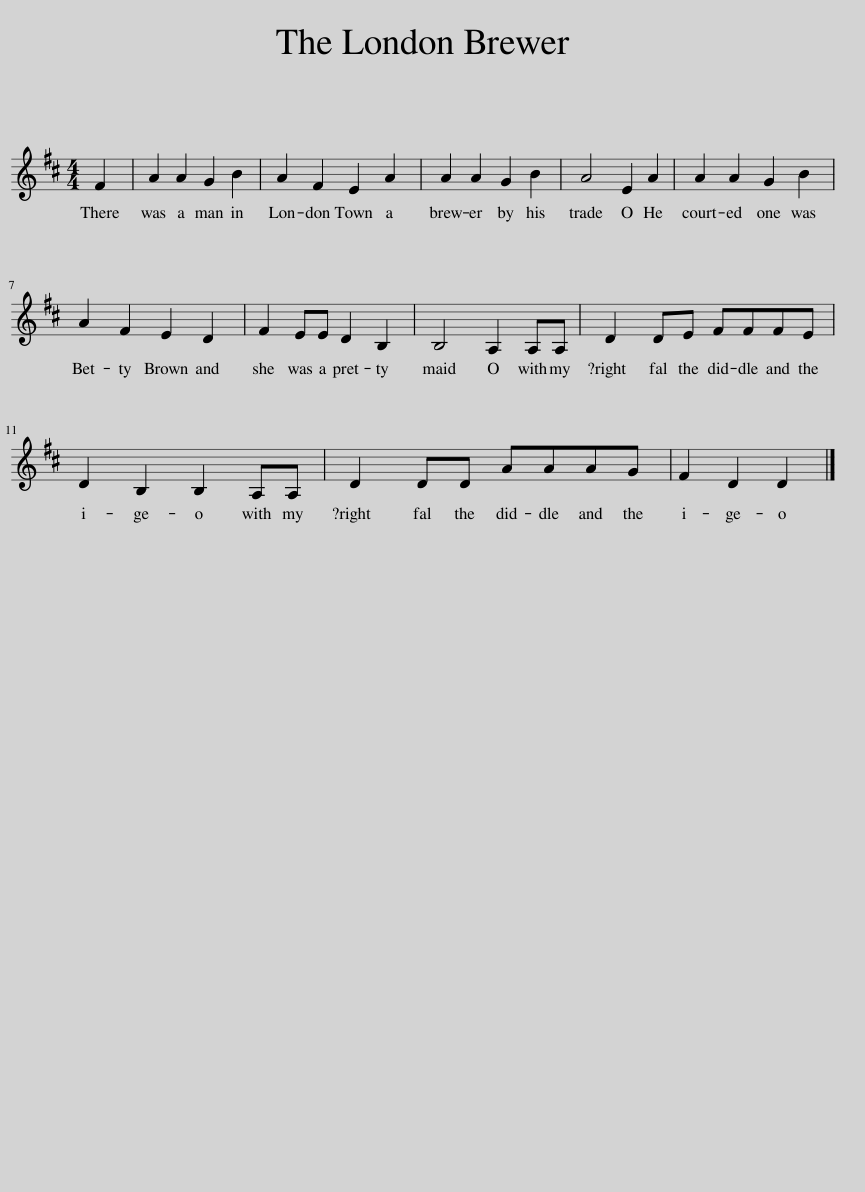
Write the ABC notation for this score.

X:1
L:1/8
M:4/4
I:linebreak $
K:D
V:1 treble
V:1
 F2 | A2 A2 G2 B2 | A2 F2 E2 A2 | A2 A2 G2 B2 | A4 E2 A2 | %5
 A2 A2 G2 B2 |$ A2 F2 E2 D2 | F2 EE D2 B,2 | B,4 A,2 A,A, | D2 DE FFFE |$ %10
 D2 B,2 B,2 A,A, | D2 DD AAAG | F2 D2 D2 |] %13
